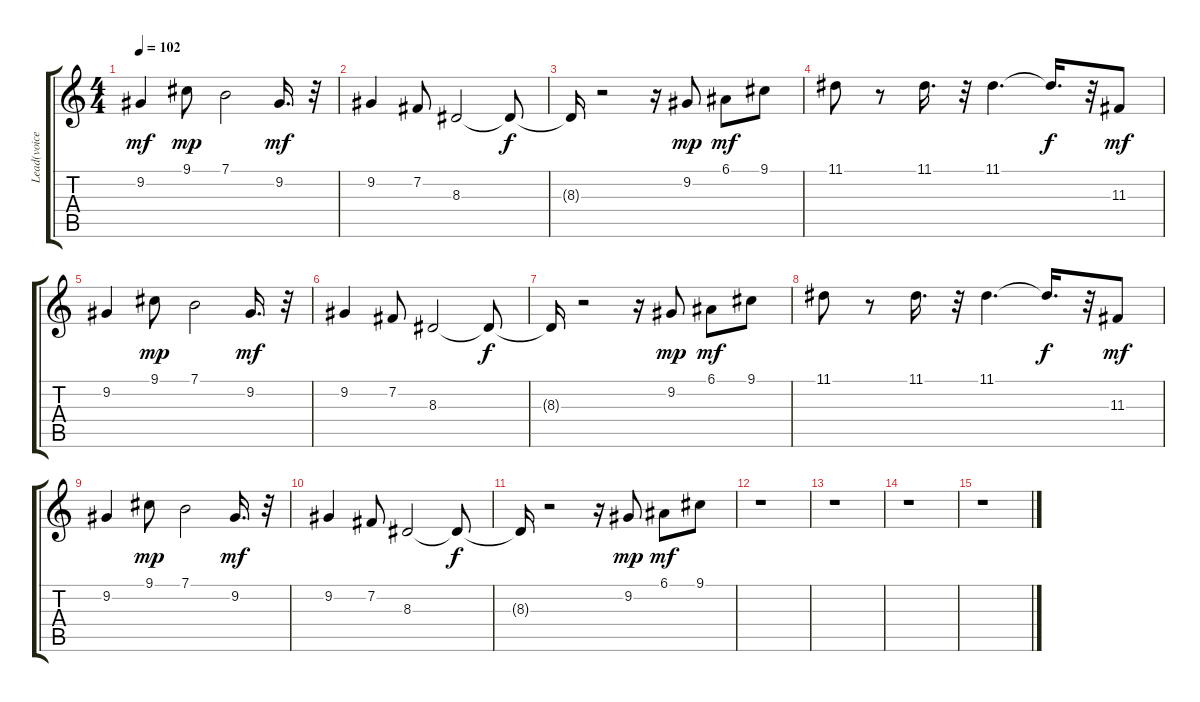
\track ("Lead(voice)" "Lead(voice") {instrument lead3calliope}
\staff {score tabs}
\tuning (E4 B3 G3 D3 A2 E2) {hide}
\ts (4 4)
\tempo 102
\clef g2
\ks c
9.2.4{dy mf} 9.1.8{dy mp} 7.1.2 9.2.16{d dy mf} r.32 |
9.2.4 7.2.8 8.3.2 8.3{t}.8{dy f} |
8.3{t}.16 r.2 r.16 9.2.8{dy mp} 6.1.8{dy mf} 9.1.8 |
11.1.8 r.8 11.1.16{d} r.32 11.1.4{d} 11.1{t}.16{d dy f} r.32 11.3.8{dy mf} |
9.2.4 9.1.8{dy mp} 7.1.2 9.2.16{d dy mf} r.32 |
9.2.4 7.2.8 8.3.2 8.3{t}.8{dy f} |
8.3{t}.16 r.2 r.16 9.2.8{dy mp} 6.1.8{dy mf} 9.1.8 |
11.1.8 r.8 11.1.16{d} r.32 11.1.4{d} 11.1{t}.16{d dy f} r.32 11.3.8{dy mf} |
9.2.4 9.1.8{dy mp} 7.1.2 9.2.16{d dy mf} r.32 |
9.2.4 7.2.8 8.3.2 8.3{t}.8{dy f} |
8.3{t}.16 r.2 r.16 9.2.8{dy mp} 6.1.8{dy mf} 9.1.8 |
r.1 |
r.1 |
r.1 |
r.1
